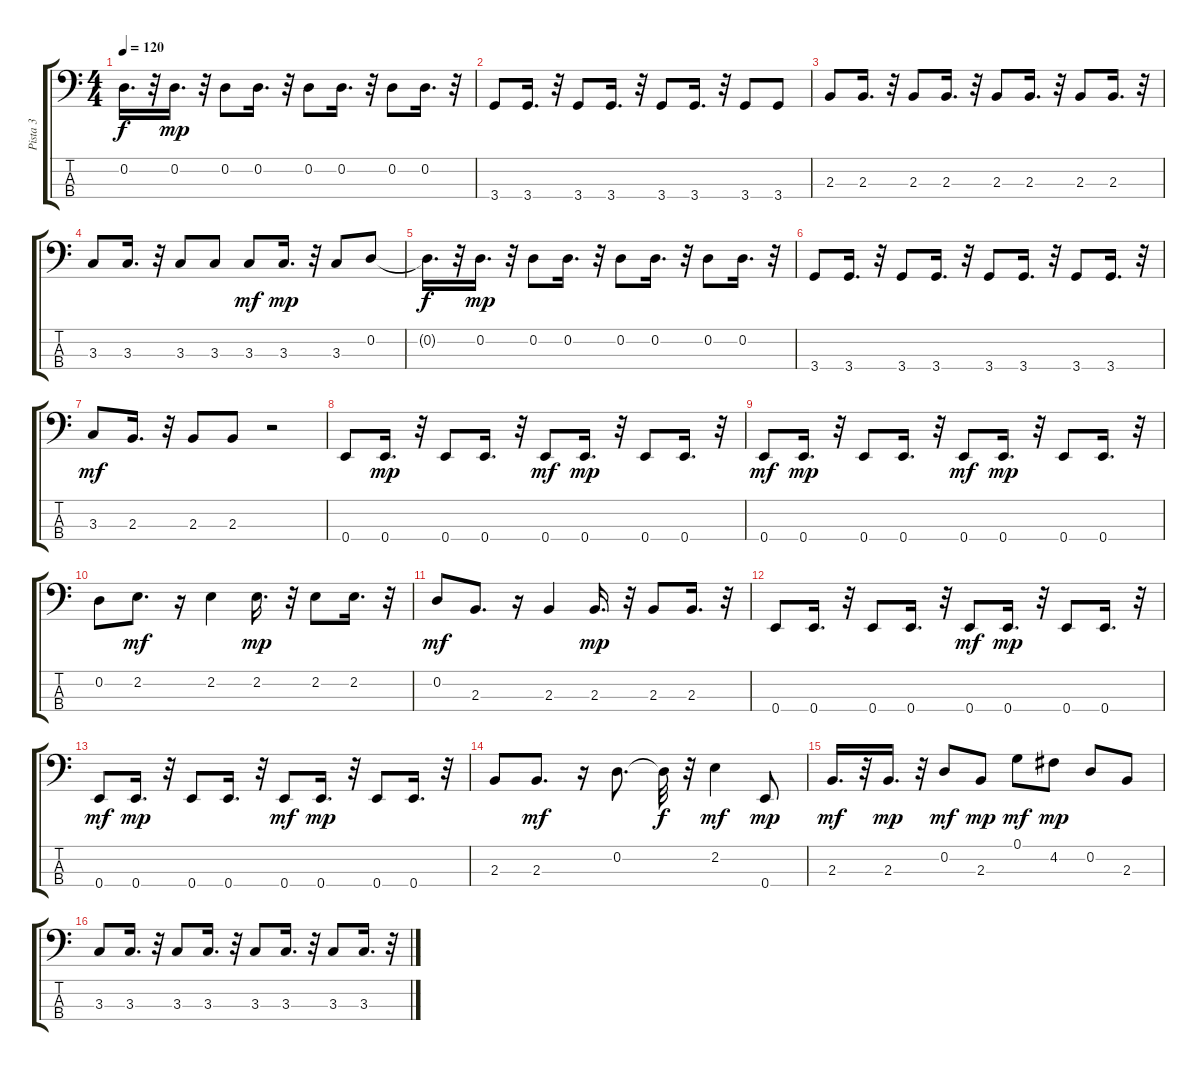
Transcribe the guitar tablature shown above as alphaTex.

\track ("Pista 3" "Pista 3") {instrument synthbass2}
\staff {score tabs}
\tuning (G2 D2 A1 E1) {hide}
\ts (4 4)
\tempo 120
\clef f4
\ks c
0.2{t}.16{d dy f} r.32 0.2.16{d dy mp} r.32 0.2.8 0.2.16{d} r.32 0.2.8 0.2.16{d} r.32 0.2.8 0.2.16{d} r.32 |
3.4.8 3.4.16{d} r.32 3.4.8 3.4.16{d} r.32 3.4.8 3.4.16{d} r.32 3.4.8 3.4.8 |
2.3.8 2.3.16{d} r.32 2.3.8 2.3.16{d} r.32 2.3.8 2.3.16{d} r.32 2.3.8 2.3.16{d} r.32 |
3.3.8 3.3.16{d} r.32 3.3.8 3.3.8 3.3.8{dy mf} 3.3.16{d dy mp} r.32 3.3.8 0.2.8 |
0.2{t}.16{d dy f} r.32 0.2.16{d dy mp} r.32 0.2.8 0.2.16{d} r.32 0.2.8 0.2.16{d} r.32 0.2.8 0.2.16{d} r.32 |
3.4.8 3.4.16{d} r.32 3.4.8 3.4.16{d} r.32 3.4.8 3.4.16{d} r.32 3.4.8 3.4.16{d} r.32 |
3.3.8{dy mf} 2.3.16{d} r.32 2.3.8 2.3.8 r.2 |
0.4.8 0.4.16{d dy mp} r.32 0.4.8 0.4.16{d} r.32 0.4.8{dy mf} 0.4.16{d dy mp} r.32 0.4.8 0.4.16{d} r.32 |
0.4.8{dy mf} 0.4.16{d dy mp} r.32 0.4.8 0.4.16{d} r.32 0.4.8{dy mf} 0.4.16{d dy mp} r.32 0.4.8 0.4.16{d} r.32 |
0.2.8 2.2.8{d dy mf} r.16 2.2.4 2.2.16{d dy mp} r.32 2.2.8 2.2.16{d} r.32 |
0.2.8{dy mf} 2.3.8{d} r.16 2.3.4 2.3.16{d dy mp} r.32 2.3.8 2.3.16{d} r.32 |
0.4.8 0.4.16{d} r.32 0.4.8 0.4.16{d} r.32 0.4.8{dy mf} 0.4.16{d dy mp} r.32 0.4.8 0.4.16{d} r.32 |
0.4.8{dy mf} 0.4.16{d dy mp} r.32 0.4.8 0.4.16{d} r.32 0.4.8{dy mf} 0.4.16{d dy mp} r.32 0.4.8 0.4.16{d} r.32 |
2.3.8 2.3.8{d dy mf} r.16 0.2.8{d} 0.2{t}.32{dy f} r.32 2.2.4{dy mf} 0.4.8{dy mp} |
2.3.16{d dy mf} r.32 2.3.16{d dy mp} r.32 0.2.8{dy mf} 2.3.8{dy mp} 0.1.8{dy mf} 4.2.8{dy mp} 0.2.8 2.3.8 |
3.3.8 3.3.16{d} r.32 3.3.8 3.3.16{d} r.32 3.3.8 3.3.16{d} r.32 3.3.8 3.3.16{d} r.32
